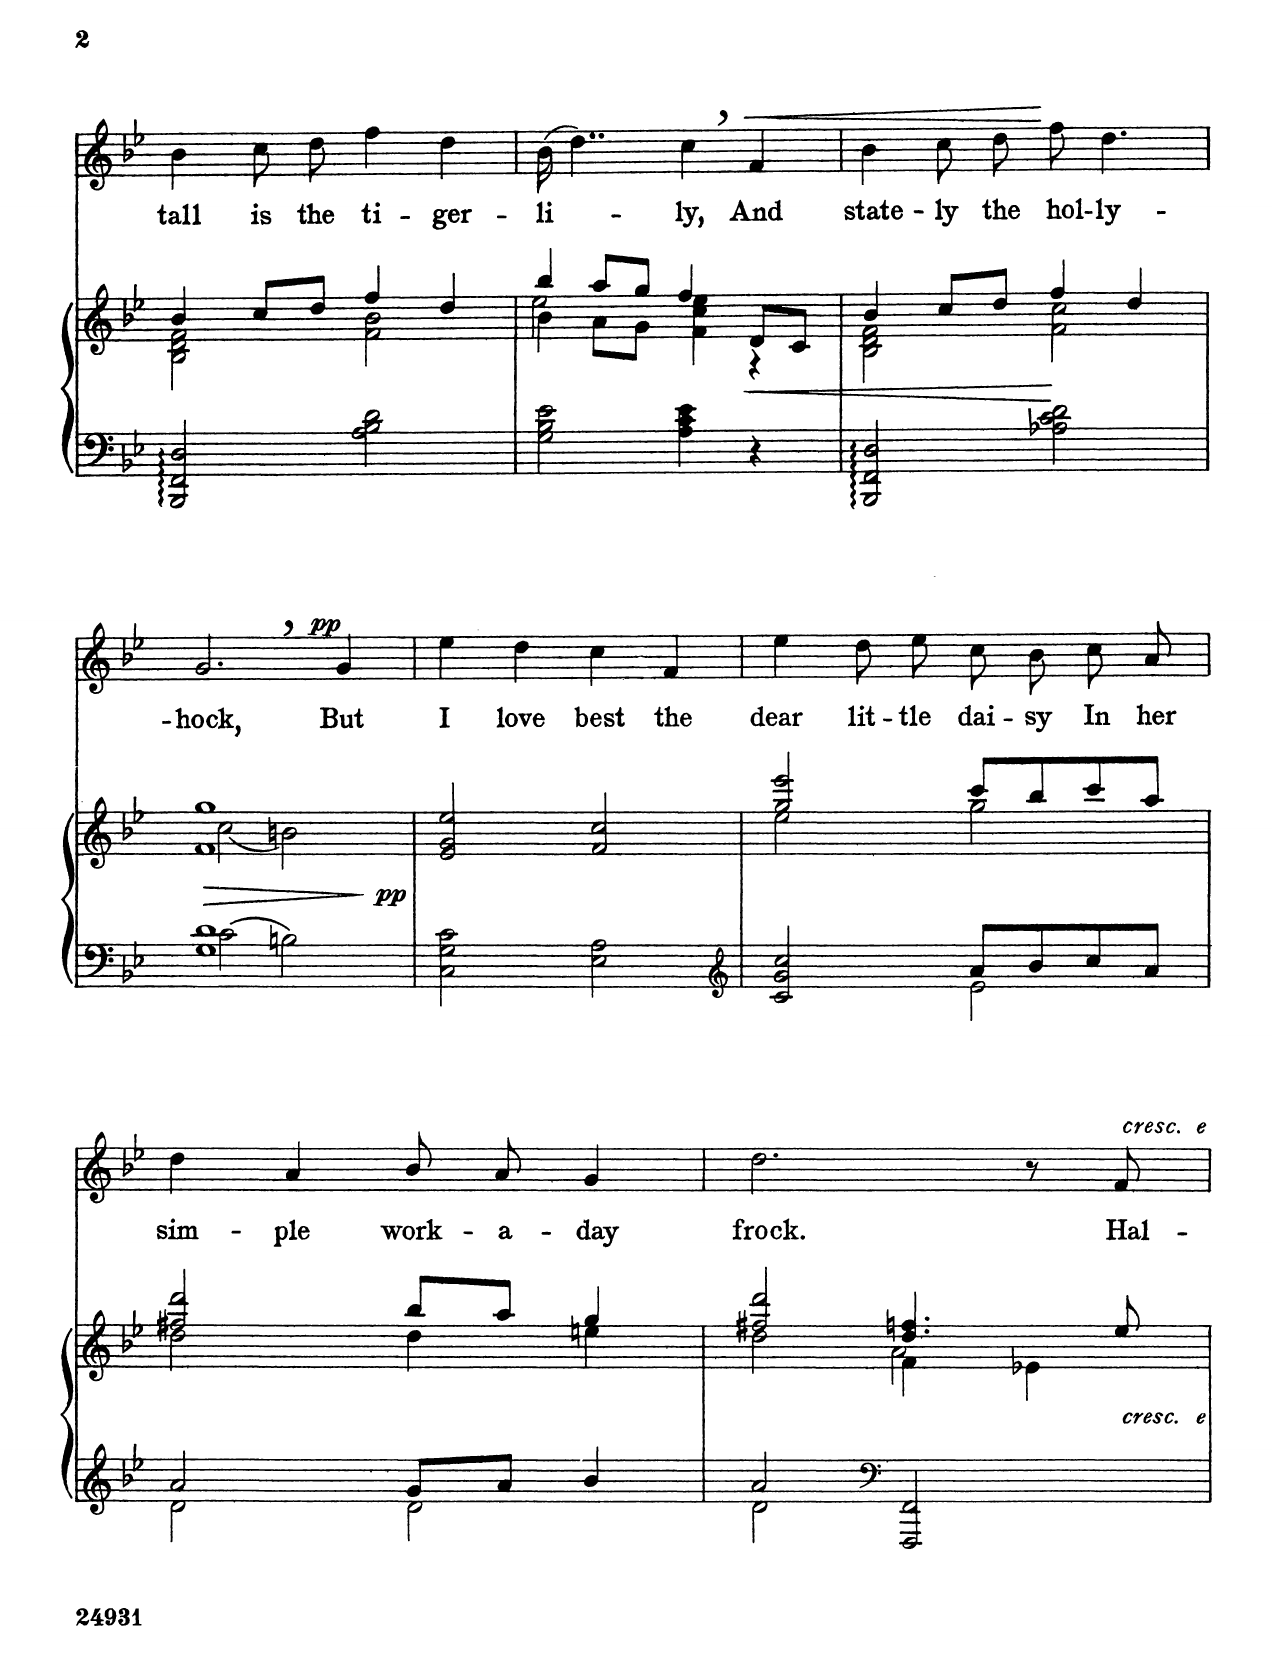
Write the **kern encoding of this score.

**kern	**kern	**dynam	**kern	**text	**dynam
*part2	*part2	*part2	*part1	*part1	*part1
*staff3	*staff2	*staff2/3	*staff1	*staff1	*staff1
*I"Piano	*	*	*I"Voice	*	*
*I'Pno	*	*	*	*	*
*clefF4	*clefG2	*	*clefG2	*	*
*k[b-e-]	*k[b-e-]	*	*k[b-e-]	*	*
*M4/4	*M4/4	*	*M4/4	*	*
=11	=11	=11	=11	=11	=11
*	*^	*	*	*	*
2BBB-/ 2FF/ 2D/	4b-/	2B-\ 2d\ 2f\	.	4b-\	tall	.
.	8cc/L	.	.	8cc\L	is	.
.	8dd/J	.	.	8dd\J	the	.
2A\ 2B-\ 2d\	4ff/	2f\ 2b-\	.	4ff\	ti-	.
.	4dd/	.	.	4dd\	-ger-	.
=12	=12	=12	=12	=12	=12	=12
*	*	*^	*	*	*	*
2G\ 2B-\ 2e-\	4bb-/	4b-\	2ee-\	.	16b-\	-li-	.
.	.	.	.	.	4..dd\	.	.
.	8aa/L	8a\L	.	.	.	.	.
.	8gg/J	8g\J	.	.	.	.	.
4A\ 4c\ 4e-\	4ff/	4f\ 4cc\ 4ee-\	2ryy	.	4cc,\	-ly,	.
!	!	!	!	!LO:HP:b	!	!	!LO:HP:b
4r	8d/L	4r	.	<	4f/	And	<
.	8c/J	.	.	.	.	.	.
*	*	*v	*v	*	*	*	*
=13	=13	=13	=13	=13	=13	=13
2BBB-/ 2FF/ 2D/	4b-/	2B-\ 2d\ 2f\	.	4b-\	state-	.
.	8cc/L	.	.	8cc\L	-ly	.
.	8dd/J	.	.	8dd\J	the	.
2A-X\ 2c\ 2d\	4ff/	2f\ 2cc\	[	8ff\	hol-	[
.	.	.	.	4.dd\	-ly-	.
.	4dd/	.	.	.	.	.
=14	=14	=14	=14	=14	=14	=14
*^	*	*	*	*	*	*
!	!	!	!	!LO:HP:b	!	!	!
1G 1d	2c\	1f 1gg	(2cc\	>	2.g,/	-– hock,	.
!	!	!	!	!LO:DY:b	!	!	!
.	2Bn\	.	2bn\)	pp	.	.	.
!	!	!	!	!	!	!	!LO:DY:a
.	.	.	.	.	4g/	But	pp
*v	*v	*	*	*	*	*	*
*	*v	*v	*	*	*	*
.	.	]	.	.	.
=15	=15	=15	=15	=15	=15
2C\ 2G\ 2c\	2e-/ 2g/ 2ee-/	.	4ee-\	I	.
.	.	.	4dd\	love	.
2E-\ 2A\	2f/ 2cc/	.	4cc\	best	.
.	.	.	4f/	the	.
=16	=16	=16	=16	=16	=16
*clefG2	*	*	*	*	*
*^	*^	*	*	*	*
2c/ 2g/ 2cc/	2ryy	2gg/ 2eee-/	2ee-\	.	4ee-\	dear	.
.	.	.	.	.	8dd\L	lit-	.
.	.	.	.	.	8ee-\J	-tle	.
8a/L	2e-\	8ccc/L	2gg\	.	8cc\L	dai-	.
8b-/	.	8bb-/	.	.	8b-\J	-sy	.
8cc/	.	8ccc/	.	.	8cc\L	In	.
8a/J	.	8aa/J	.	.	8a\J	her	.
=17	=17	=17	=17	=17	=17	=17	=17
2a/	2d\	2ff#X/ 2ddd/	2dd\	.	4dd\	sim-	.
.	.	.	.	.	4a/	-ple	.
8g/L	2d\	8bb-/L	4dd\	.	8b-/L	work-	.
8a/J	.	8aa/J	.	.	8a/J	-a-	.
4b-/	.	4gg/	4een\	.	4g/	-day	.
=18	=18	=18	=18	=18	=18	=18	=18
*	*	*	*^	*	*	*	*
2a/	2d\	2ff#X/ 2ddd/	2dd\	2ryy	.	2.dd\	frock.	.
*clefF4	*	*	*	*	*	*	*	*
2FFF/ 2FF/	2ryy	4.dd/ 4.ffn/	4f\	2a\	.	.	.	.
!	!	!	!LO:TX:b:i:t=cresc. e poco accel.	!	!	!	!	!
.	.	.	4e-X\	.	.	8r	.	.
!	!	!	!	!	!	!LO:TX:a:i:t=cresc. e poco accel.	!	!
.	.	8ee-/	.	.	.	8f/	Hal-	.
*v	*v	*	*	*	*	*	*	*
*	*v	*v	*v	*	*	*	*
=	=	=	=	=	=
*-	*-	*-	*-	*-	*-
